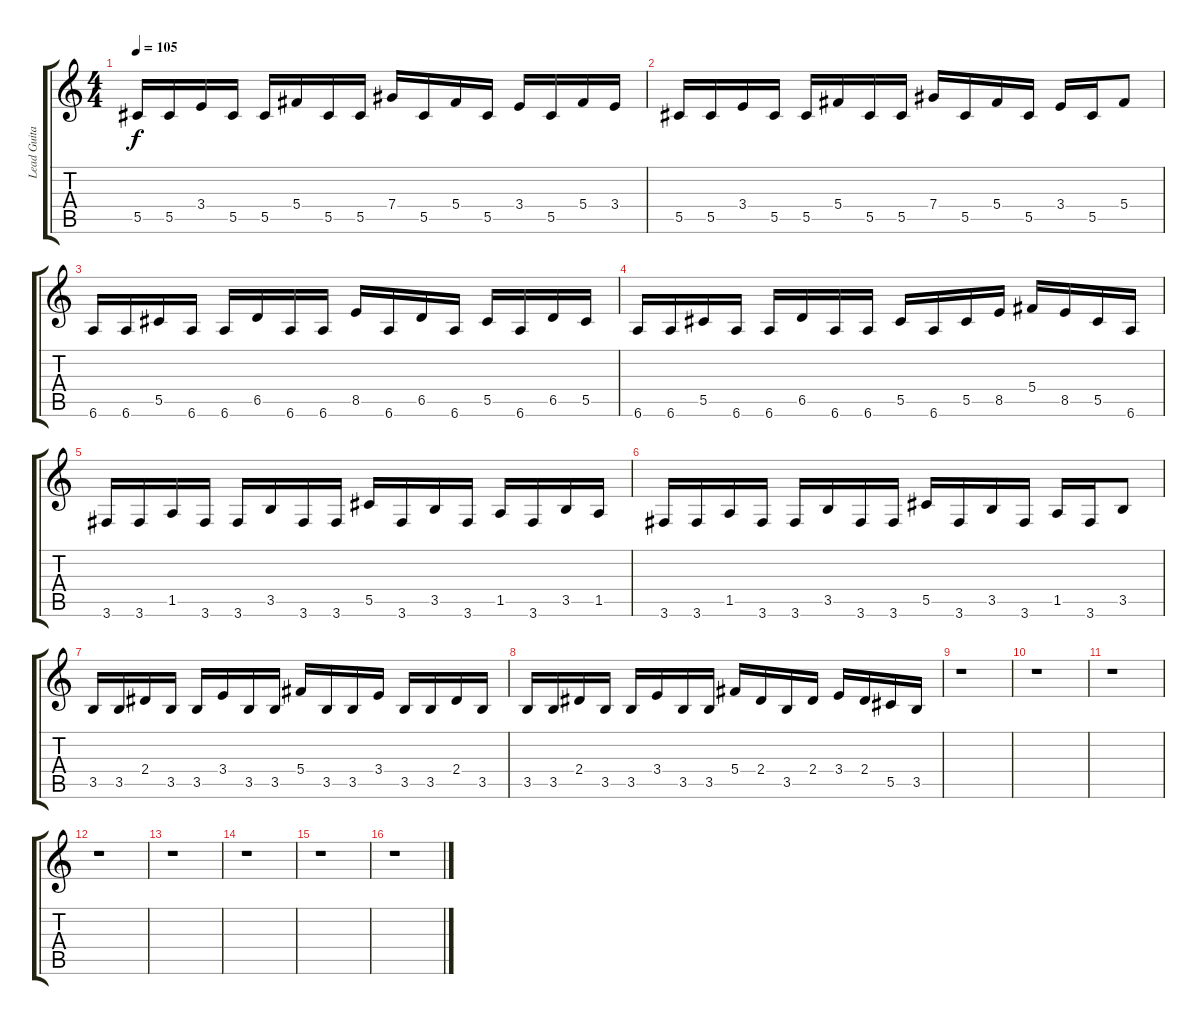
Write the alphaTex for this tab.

\track ("Lead Guitar" "Lead Guita") {instrument distortionguitar}
\staff {score tabs}
\tuning (Eb4 Bb3 Gb3 Db3 Ab2 Eb2) {hide}
\ts (4 4)
\tempo 105
\clef g2
\ks c
5.5.16{dy f} 5.5.16 3.4.16 5.5.16 5.5.16 5.4.16 5.5.16 5.5.16 7.4.16 5.5.16 5.4.16 5.5.16 3.4.16 5.5.16 5.4.16 3.4.16 |
5.5.16 5.5.16 3.4.16 5.5.16 5.5.16 5.4.16 5.5.16 5.5.16 7.4.16 5.5.16 5.4.16 5.5.16 3.4.16 5.5.16 5.4.8 |
6.6.16 6.6.16 5.5.16 6.6.16 6.6.16 6.5.16 6.6.16 6.6.16 8.5.16 6.6.16 6.5.16 6.6.16 5.5.16 6.6.16 6.5.16 5.5.16 |
6.6.16 6.6.16 5.5.16 6.6.16 6.6.16 6.5.16 6.6.16 6.6.16 5.5.16 6.6.16 5.5.16 8.5.16 5.4.16 8.5.16 5.5.16 6.6.16 |
3.6.16 3.6.16 1.5.16 3.6.16 3.6.16 3.5.16 3.6.16 3.6.16 5.5.16 3.6.16 3.5.16 3.6.16 1.5.16 3.6.16 3.5.16 1.5.16 |
3.6.16 3.6.16 1.5.16 3.6.16 3.6.16 3.5.16 3.6.16 3.6.16 5.5.16 3.6.16 3.5.16 3.6.16 1.5.16 3.6.16 3.5.8 |
3.5.16 3.5.16 2.4.16 3.5.16 3.5.16 3.4.16 3.5.16 3.5.16 5.4.16 3.5.16 3.5.16 3.4.16 3.5.16 3.5.16 2.4.16 3.5.16 |
3.5.16 3.5.16 2.4.16 3.5.16 3.5.16 3.4.16 3.5.16 3.5.16 5.4.16 2.4.16 3.5.16 2.4.16 3.4.16 2.4.16 5.5.16 3.5.16 |
r.1 |
r.1 |
r.1 |
r.1 |
r.1 |
r.1 |
r.1 |
r.1
